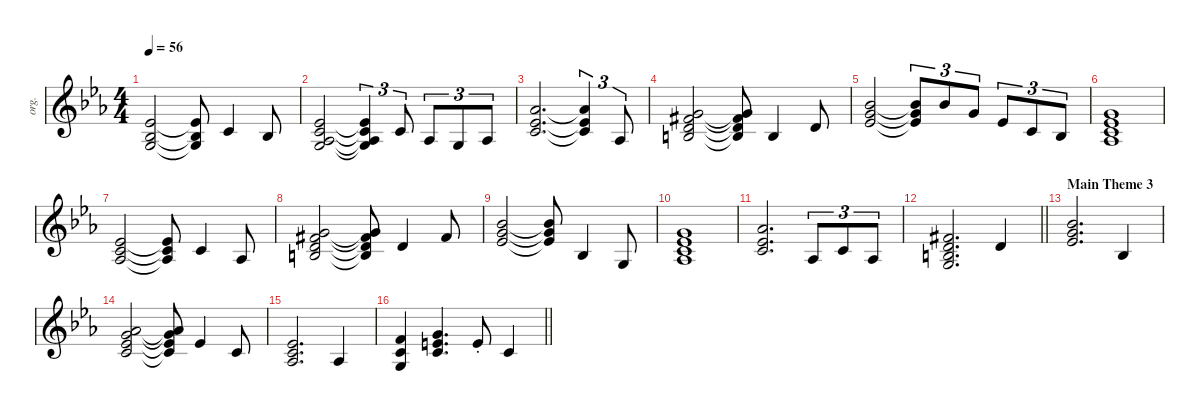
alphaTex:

\defaultSystemsLayout 4
\hideDynamics
\bracketExtendMode groupsimilarinstruments
\otherSystemsTrackNameOrientation horizontal
\track ("Keyboard 2-hid" "org.") {instrument synthstrings1}
\staff {score}
\tuning (E4 B3 G3 D3 A2 E2)
\ts (4 4)
\tempo 56
\clef g2
\ks cminor
(4.2{acc b} 3.3{acc b} 5.4{acc forcenatural}).2{dy f} (4.2{t acc b} 3.3{t acc b} 5.4{t acc forcenatural}).8 1.2{acc forcenatural}.4 3.3{acc b}.8 |
(0.3{acc forcenatural} 13.4{acc b} 15.5{acc forcenatural} 16.6{acc b}).2 (0.3{t acc forcenatural} 13.4{t acc b} 15.5{t acc forcenatural} 16.6{t acc b}).4{tu (3 2)} 1.2{acc forcenatural}.8{tu (3 2)} 1.3{acc b}.8{tu (3 2)} 0.3{acc forcenatural}.8{tu (3 2)} 1.3{acc b}.8{tu (3 2)} |
(4.1{acc b} 4.2{acc b} 5.3{acc forcenatural}).2{d} (4.1{t acc b} 4.2{t acc b} 5.3{t acc forcenatural}).4{tu (3 2)} 6.4{acc b}.8{tu (3 2)} |
(0.2{acc forcenatural} 12.3{acc forcenatural} 16.4{acc #} 17.5{acc forcenatural}).2 (0.2{t acc forcenatural} 12.3{t acc forcenatural} 16.4{t acc #} 17.5{t acc forcenatural}).8 4.3{acc forcenatural}.4 3.2{acc forcenatural}.8 |
(6.1{acc b} 8.2{acc forcenatural} 8.3{acc b}).2 (6.1{t acc b} 8.2{t acc forcenatural} 8.3{t acc b}).8{tu (3 2)} 6.1{acc b}.8{tu (3 2)} 8.2{acc forcenatural}.8{tu (3 2)} 8.3{acc b}.8{tu (3 2)} 5.3{acc forcenatural}.8{tu (3 2)} 8.4{acc b}.8{tu (3 2)} |
(3.1{acc forcenatural} 4.2{acc b} 5.3{acc forcenatural} 6.4{acc b}).1 |
(4.2{acc b} 5.3{acc forcenatural} 6.4{acc b}).2 (4.2{t acc b} 5.3{t acc forcenatural} 6.4{t acc b}).8 1.2{acc forcenatural}.4 1.3{acc b}.8 |
(0.2{acc forcenatural} 12.3{acc forcenatural} 16.4{acc #} 17.5{acc forcenatural}).2 (0.2{t acc forcenatural} 12.3{t acc forcenatural} 16.4{t acc #} 17.5{t acc forcenatural}).8 3.2{acc forcenatural}.4 2.1{acc #}.8 |
(6.1{acc b} 8.2{acc forcenatural} 8.3{acc b}).2 (6.1{t acc b} 8.2{t acc forcenatural} 8.3{t acc b}).8 3.3{acc b}.4 0.3{acc forcenatural}.8 |
(3.1{acc forcenatural} 4.2{acc b} 5.3{acc forcenatural} 6.4{acc b}).1 |
(4.1{acc b} 4.2{acc b} 5.3{acc forcenatural}).2{d} 6.4{acc b}.8{tu (3 2)} 5.3{acc forcenatural}.8{tu (3 2)} 6.4{acc b}.8{tu (3 2)} |
\barLineRight lightlight
(2.1{acc #} 3.2{acc forcenatural} 4.3{acc forcenatural} 5.4{acc forcenatural}).2{d} 3.2{acc forcenatural}.4 |
\section ("" "Main Theme 3")
(6.1{acc b} 8.2{acc forcenatural} 8.3{acc b}).2{d} 8.4{acc b}.4 |
(4.1{acc b} 8.2{acc forcenatural} 8.3{acc b} 10.4{acc forcenatural}).2 (4.1{t acc b} 8.2{t acc forcenatural} 8.3{t acc b} 10.4{t acc forcenatural}).8 4.2{acc b}.4 5.3{acc forcenatural}.8 |
(4.2{acc b} 5.3{acc forcenatural} 6.4{acc b}).2{d} 6.4{acc b}.4 |
\barLineRight lightlight
(6.2{acc forcenatural} 5.3{acc forcenatural} 5.4{acc forcenatural}).4 (3.1{acc forcenatural} 5.2{acc forcenatural} 5.3{acc forcenatural}).4{d} 5.2{st acc forcenatural}.8 5.3{acc forcenatural}.4
